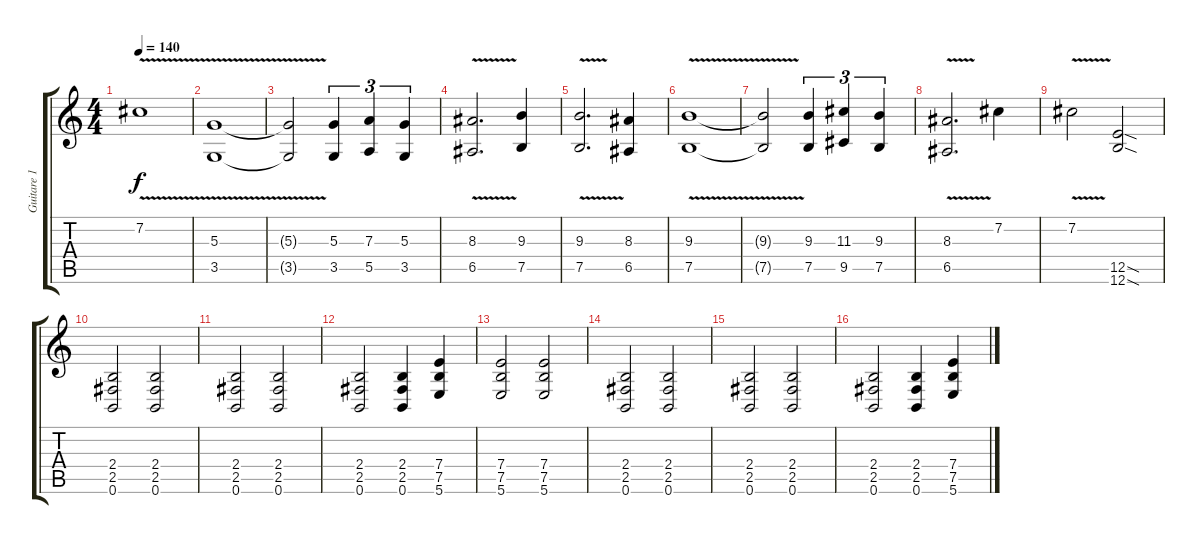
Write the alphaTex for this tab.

\track ("Guitare 1" "Guitare 1") {instrument distortionguitar}
\staff {score tabs}
\tuning (B3 Gb3 D3 A2 E2 B1) {hide}
\ts (4 4)
\tempo 140
\clef g2
\ks c
7.2{v}.1{dy f} |
(5.3{v} 3.5{v}).1 |
(5.3{t} 3.5{t}).2 (5.3 3.5).4{tu (3 2)} (7.3 5.5).4{tu (3 2)} (5.3 3.5).4{tu (3 2)} |
(8.3{v} 6.5{v}).2{d} (9.3 7.5).4 |
(9.3{v} 7.5{v}).2{d} (8.3 6.5).4 |
(9.3{v} 7.5{v}).1 |
(9.3{t} 7.5{t}).2 (9.3 7.5).4{tu (3 2)} (11.3 9.5).4{tu (3 2)} (9.3 7.5).4{tu (3 2)} |
(8.3{v} 6.5{v}).2{d} 7.2.4 |
7.2{v}.2 (12.5{sod} 12.6{sod}).2 |
(2.4 2.5 0.6).2 (2.4 2.5 0.6).2 |
(2.4 2.5 0.6).2 (2.4 2.5 0.6).2 |
(2.4 2.5 0.6).2 (2.4 2.5 0.6).4 (7.4 7.5 5.6).4 |
(7.4 7.5 5.6).2 (7.4 7.5 5.6).2 |
(2.4 2.5 0.6).2 (2.4 2.5 0.6).2 |
(2.4 2.5 0.6).2 (2.4 2.5 0.6).2 |
(2.4 2.5 0.6).2 (2.4 2.5 0.6).4 (7.4 7.5 5.6).4
